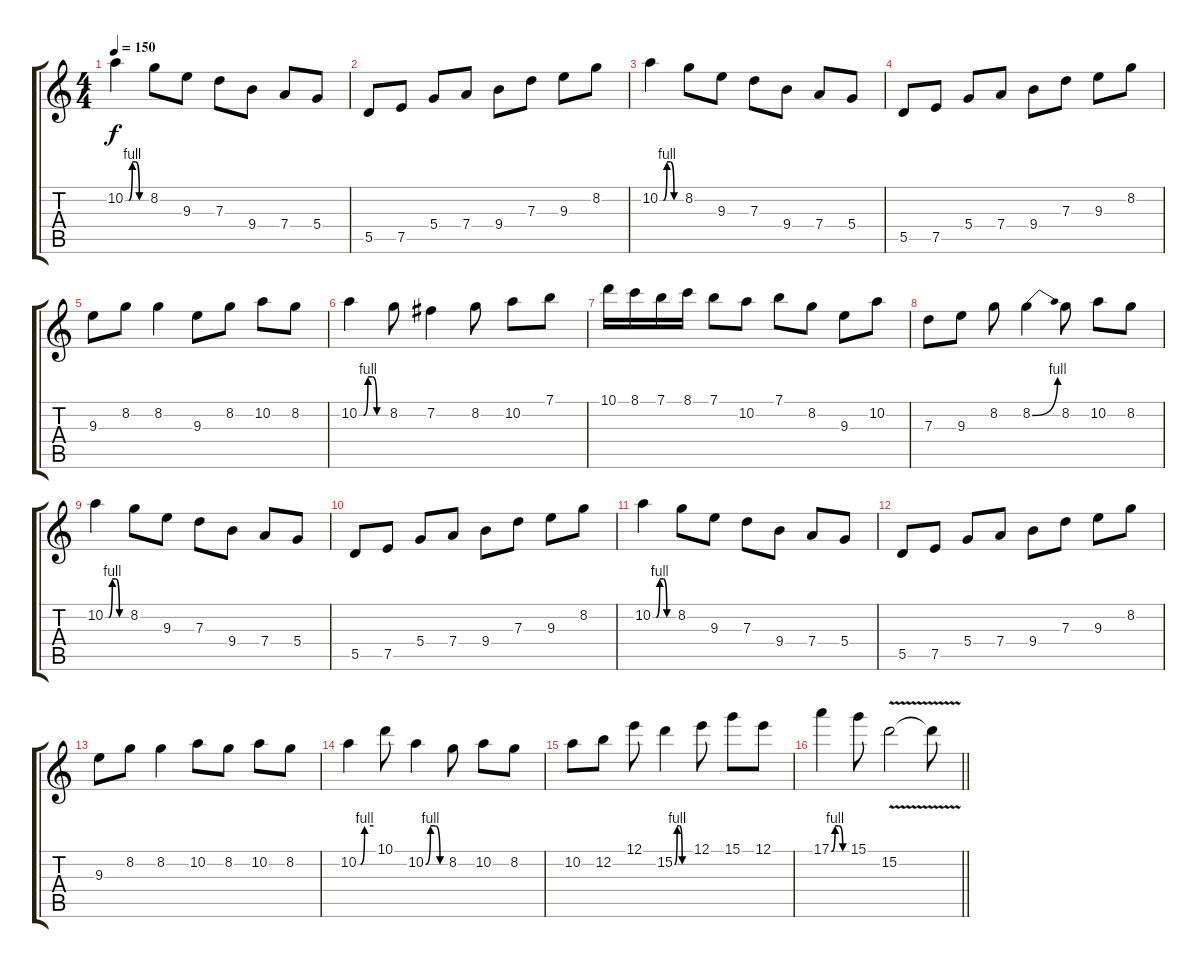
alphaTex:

\track "" {instrument distortionguitar}
\staff {score tabs}
\tuning (E4 B3 G3 D3 A2 E2) {hide}
\ts (4 4)
\tempo 150
\clef g2
\ks c
10.2{be (custom 0 0 10 0 20 4 30 4 40 0 60 0)}.4{dy f instrument distortionguitar} 8.2.8 9.3.8 7.3.8 9.4.8 7.4.8 5.4.8 |
5.5.8 7.5.8 5.4.8 7.4.8 9.4.8 7.3.8 9.3.8 8.2.8 |
10.2{be (custom 0 0 10 0 20 4 30 4 40 0 60 0)}.4 8.2.8 9.3.8 7.3.8 9.4.8 7.4.8 5.4.8 |
5.5.8 7.5.8 5.4.8 7.4.8 9.4.8 7.3.8 9.3.8 8.2.8 |
9.3.8 8.2.8 8.2.4 9.3.8 8.2.8 10.2.8 8.2.8 |
10.2{be (custom 0 0 10 0 20 4 30 4 40 0 60 0)}.4 8.2.8 7.2.4 8.2.8 10.2.8 7.1.8 |
10.1.16 8.1.16 7.1.16 8.1.16 7.1.8 10.2.8 7.1.8 8.2.8 9.3.8 10.2.8 |
7.3.8 9.3.8 8.2.8 8.2{be (bend 0 0 60 4)}.4 8.2.8 10.2.8 8.2.8 |
10.2{be (custom 0 0 10 0 20 4 30 4 40 0 60 0)}.4 8.2.8 9.3.8 7.3.8 9.4.8 7.4.8 5.4.8 |
5.5.8 7.5.8 5.4.8 7.4.8 9.4.8 7.3.8 9.3.8 8.2.8 |
10.2{be (custom 0 0 10 0 20 4 30 4 40 0 60 0)}.4 8.2.8 9.3.8 7.3.8 9.4.8 7.4.8 5.4.8 |
5.5.8 7.5.8 5.4.8 7.4.8 9.4.8 7.3.8 9.3.8 8.2.8 |
9.3.8 8.2.8 8.2.4 10.2.8 8.2.8 10.2.8 8.2.8 |
10.2{be (custom 0 0 9 0 25 4 60 4)}.4 10.1.8 10.2{be (custom 0 0 15 4 30 4 45 0 60 0)}.4 8.2.8 10.2.8 8.2.8 |
10.2.8 12.2.8 12.1.8 15.2{be (custom 0 0 10 4 20 4 30 0 60 0)}.4 12.1.8 15.1.8 12.1.8 |
\barLineRight lightlight
17.1{be (custom 0 0 15 4 30 4 45 0 60 0)}.4 15.1.8 15.2{v}.2 15.2{t}.8
